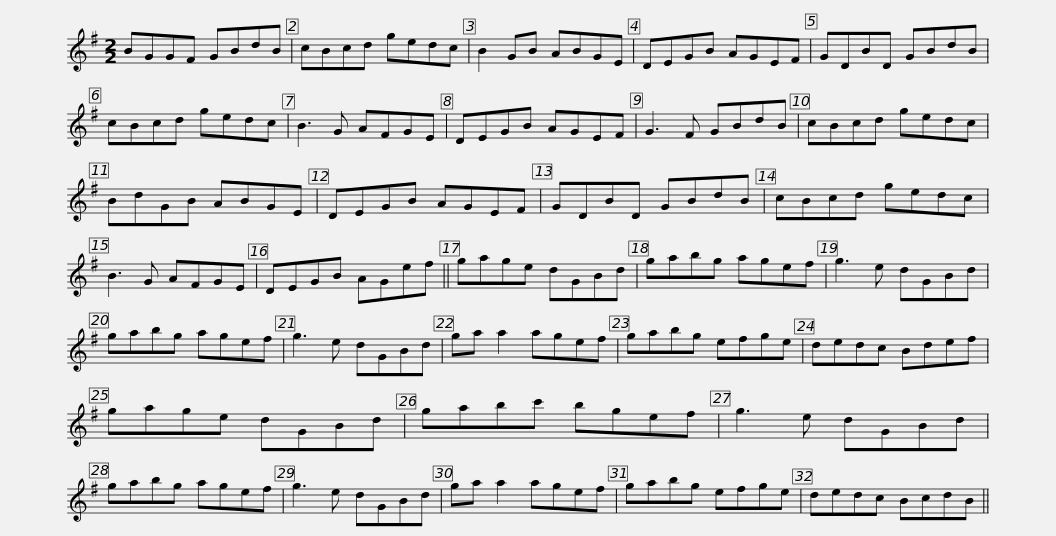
X:1
L:1/8
M:2/2
I:linebreak $
K:G
V:1 treble
V:1
 BGGF GBdB | cBcd gedc | B2 GB ABGE | DEGB AGEF | GDBD GBdB |$ %5
 cBcd gedc | B3 G AFGE | DEGB AGEF | G3 F GBdB | cBcd gedc | %10
 BdGB ABGE |$ DEGB AGEF | GDBD GBdB | cBcd gedc | B3 G AFGE | %15
 DEGB AGef ||$ gage dGBd | gabg agef | g3 e dGBd | gabg agef | %20
 g3 e dGBd |$ ga a2 agef | gabg efge | dedc Bdef | gage dGBd | %25
 gabc' bgef |$ g3 e dGBd | gabg agef | g3 e dGBd | ga a2 agef | %30
 gabg efge |$ dedc BcdB || %32
